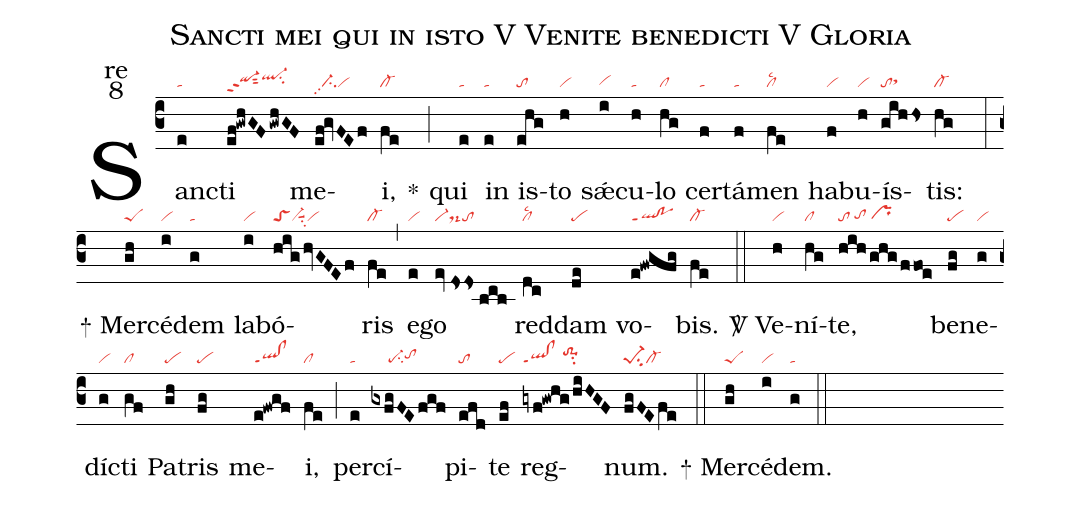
name:Sancti mei qui in isto V Venite benedicti V Gloria;
office-part:re;
mode:8;
nabc-lines:1;
%%
(c3) San(e|ta)cti(ef!gwhGF/gwhGF|qi-hhppt2sut2ql-hisu2) me(ef!gvFEf|//ci-pp2vi)i,(fe|cl-) <sp>*</sp>(;) qui(e|ta) in(e|ta) is(ehg|to)to(h|vi) sǽ(i|vihg)cu(h|ta)lo(hg|cl) cer(f|ta)tá(f|ta)men(fe|cllsc2) ha(f|vi)bu(h|vi)ís(gihhs|tosthh)tis:(hg|cl-) (:)

<sp>+</sp> Mer(gh|peS)cé(i|vi)dem(g|ta) la(i|vi)bó(highvGFEf|toSvi-suu1su2vi)ris(fe|cl-) (,) e(e|vi)go(ev//dsds//bcb|vi-ds-to) red(dc|cllsc2)dam(de|pe) vo(e!fwgfg|ql!poppt1)bis.(fe|cl-) (::)

<sp>V/</sp> Ve(h|vi)ní(hg|cl)te,(hih/ghg/ffoe|to/tohg/prhg) be(fg|pe)ne(g|vi)díc(g|vi)ti(gf|cl) Pa(gh|pe)tris(fg|pe) me(e!fwgf|ql!clppt1)i,(fe|cl) (;) per(e|ta)cí(gxfgFEfgf|/////pe-su2tohh)pi(efd|to)te(ef|pe) reg(gyf!gwhg/hiHGF|ql!clppt1/to-1hisu2)num.(fgFEfe|pe-1su2cl-) (::)

<sp>+</sp> Mer(gh|peS)cé(i|vi)dem.(g|ta) (::)
